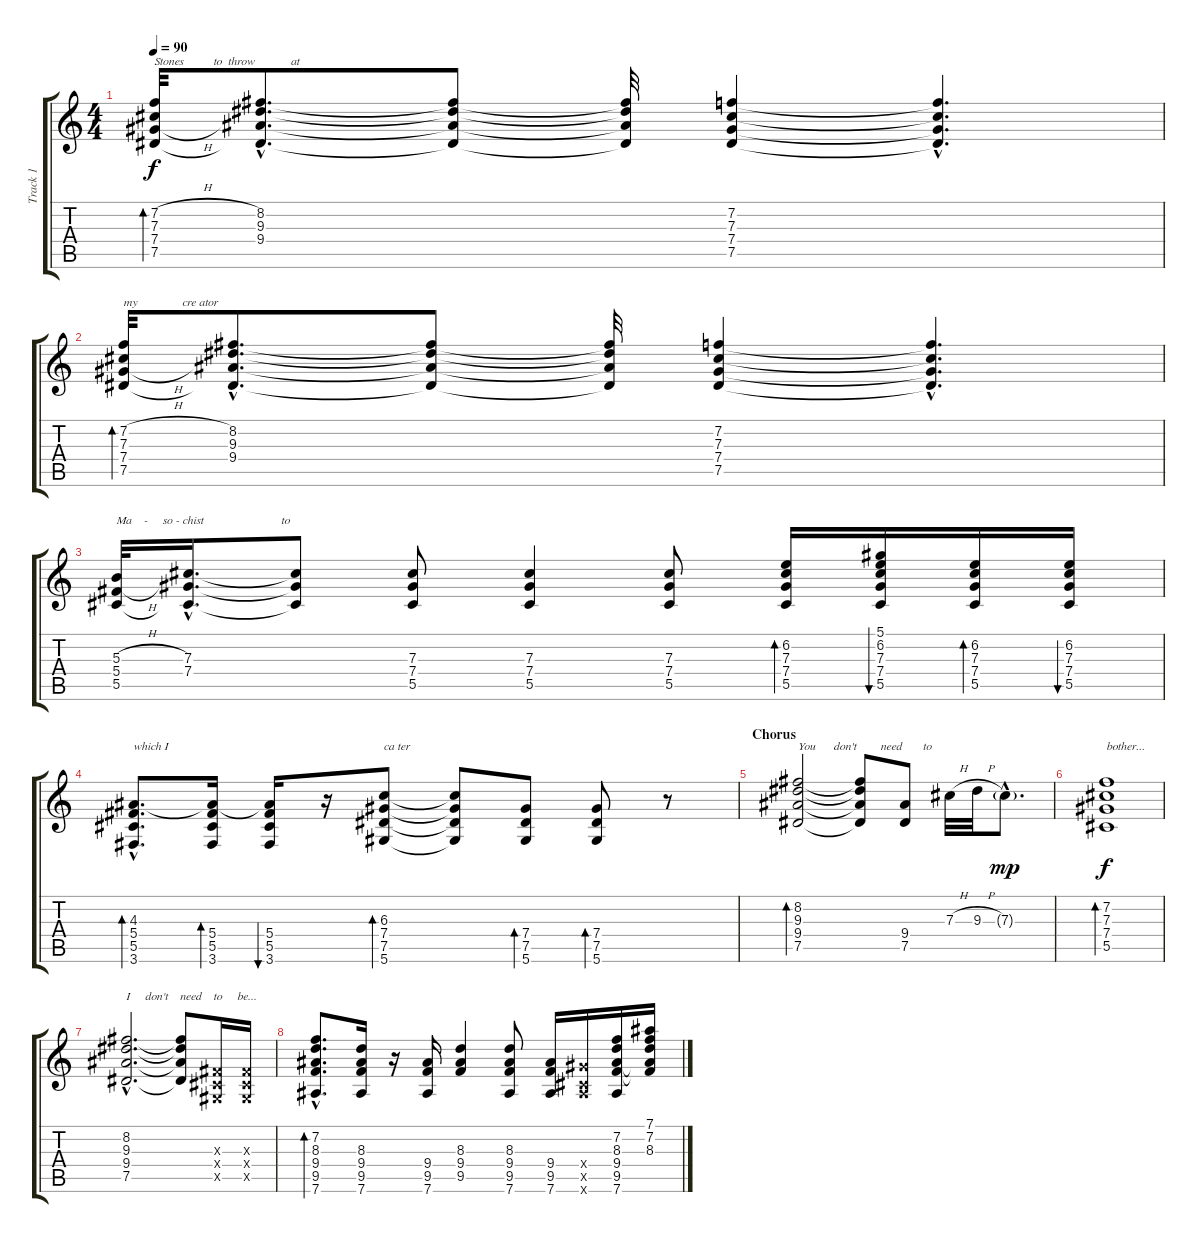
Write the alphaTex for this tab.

\track ("Track 1" "Track 1") {instrument acousticguitarsteel}
\staff {score tabs}
\tuning (Eb4 Bb3 Gb3 Db3 Ab2 Eb2) {hide}
\ts (4 4)
\tempo 90
\clef g2
\ks c
(7.2{h} 7.3{h} 7.4{h} 7.5).32{bd 120 txt "Stones          to  throw            at" dy f} (8.2{hac} 9.3{hac} 9.4{hac} 7.5{hac t}).8{d} (8.2{t} 9.3{t} 9.4{t} 7.5{t}).8 (8.2{t} 9.3{t} 9.4{t} 7.5{t}).32 (7.2 7.3 7.4 7.5).4 (7.2{hac t} 7.3{hac t} 7.4{hac t} 7.5{hac t}).4{d} |
(7.2{h} 7.3{h} 7.4{h} 7.5).32{bd 60 txt "my               cre ator"} (8.2{hac} 9.3{hac} 9.4{hac} 7.5{hac t}).8{d} (8.2{t} 9.3{t} 9.4{t} 7.5{t}).8 (8.2{t} 9.3{t} 9.4{t} 7.5{t}).32 (7.2 7.3 7.4 7.5).4 (7.2{hac t} 7.3{hac t} 7.4{hac t} 7.5{hac t}).4{d} |
(5.3{h} 5.4{h} 5.5).32{txt "Ma    -     so - chist                          to"} (7.3{hac} 7.4{hac} 5.5{hac t}).16{d} (7.3{t} 7.4{t} 5.5{t}).8 (7.3 7.4 5.5).8 (7.3 7.4 5.5).4 (7.3 7.4 5.5).8 (6.2 7.3 7.4 5.5).16{bd 60} (5.1 6.2 7.3 7.4 5.5).16{bu 60} (6.2 7.3 7.4 5.5).16{bd 60} (6.2 7.3 7.4 5.5).16{bu 60} |
(4.3{hac} 5.4{hac} 5.5{hac} 3.6{hac}).8{d bd 60 txt "which I"} (4.3{t} 5.4 5.5 3.6).16{bd 60} (4.3{t} 5.4 5.5 3.6).16{bu 60} r.16 (6.3 7.4 7.5 5.6).8{bd 60 txt "ca ter"} (6.3{t} 7.4{t} 7.5{t} 5.6{t}).8 (7.4 7.5 5.6).8{bd 60} (7.4 7.5 5.6).8{bd 60} r.8 |
\section ("" "Chorus")
(8.2 9.3 9.4 7.5).2{bd 120 txt "You      don't        need       to"} (8.2{t} 9.3{t} 9.4{t} 7.5{t}).8 (9.4 7.5).8 7.3{h}.32 9.3{h}.32 7.3{g hac}.8{d dy mp} |
(7.2 7.3 7.4 5.5).1{bd 120 txt "bother..." dy f} |
(8.2{hac} 9.3{hac} 9.4{hac} 7.5{hac}).2{d txt "I     don't    need    to     be..."} (8.2{t} 9.3{t} 9.4{t} 7.5{t}).8 (0.3{x} 0.4{x} 0.5{x}).16 (0.3{x} 0.4{x} 0.5{x}).16 |
(7.2{hac} 8.3{hac} 9.4{hac} 9.5{hac} 7.6{hac}).8{d bd 60} (8.3 9.4 9.5 7.6).16 r.16 (9.4 9.5 7.6).16 (8.3 9.4 9.5).4 (8.3 9.4 9.5 7.6).8 (9.4 9.5 7.6).16 (7.4{x} 5.5{x} 7.6{x}).16 (7.2 8.3 9.4 9.5 7.6).16 (7.1 7.2 8.3 9.4{t} 9.5{t}).16
